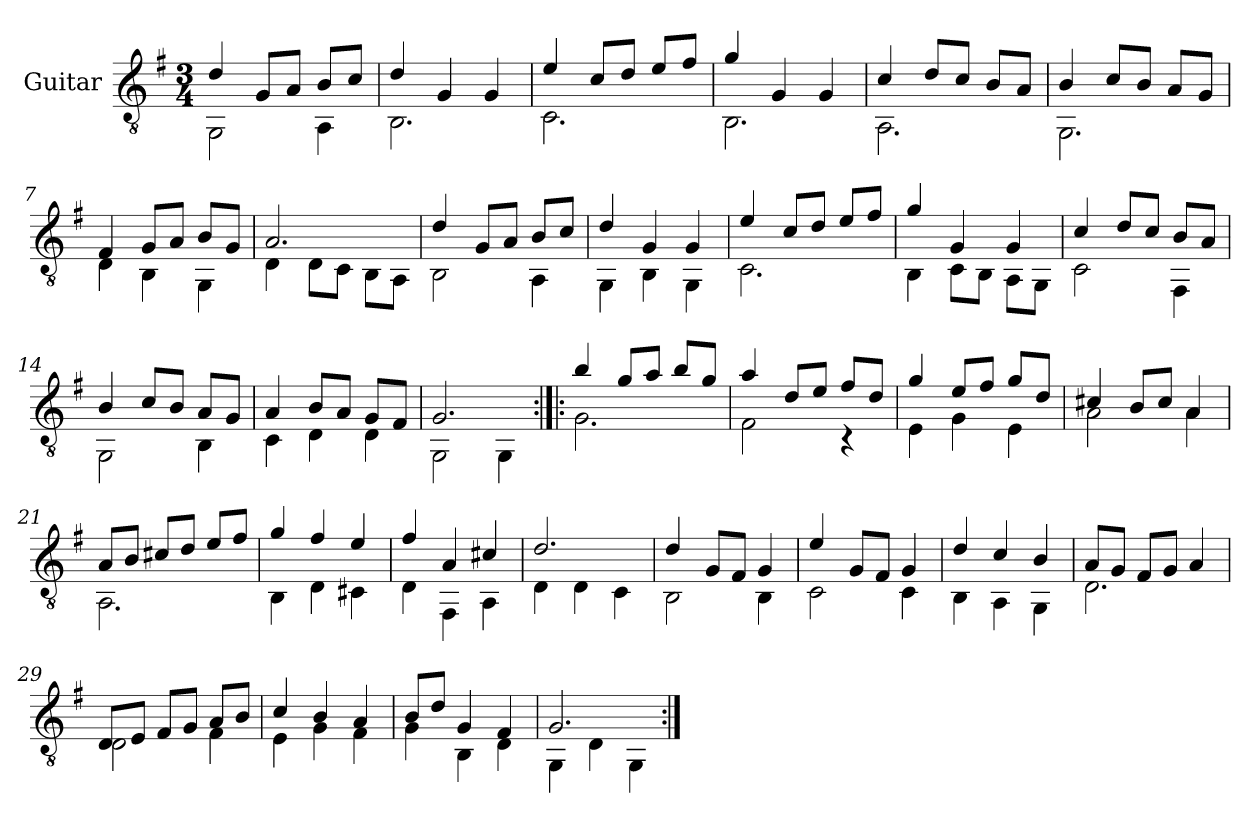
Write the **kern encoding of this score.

**kern
*part1
*staff1
*I"Guitar
*clefGv2
*k[f#]
*G:
*M3/4
=1
*^
4d/	2GG\
8G/L	.
8A/J	.
8B/L	4AA\
8c/J	.
=2	=2
4d/	2.BB\
4G/	.
4G/	.
=3	=3
4e/	2.C\
8c/L	.
8d/J	.
8e/L	.
8f#/J	.
=4	=4
4g/	2.BB\
4G/	.
4G/	.
=5	=5
4c/	2.AA\
8d/L	.
8c/J	.
8B/L	.
8A/J	.
=6	=6
4B/	2.GG\
8c/L	.
8B/J	.
8A/L	.
8G/J	.
!!LO:LB:g=z	!!
=7	=7
4F#/	4D\
8G/L	4BB\
8A/J	.
8B/L	4GG\
8G/J	.
=8	=8
2.A/	4D\
.	8D\L
.	8C\J
.	8BB\L
.	8AA\J
=9	=9
4d/	2BB\
8G/L	.
8A/J	.
8B/L	4AA\
8c/J	.
=10	=10
4d/	4GG\
4G/	4BB\
4G/	4GG\
=11	=11
4e/	2.C\
8c/L	.
8d/J	.
8e/L	.
8f#/J	.
=12	=12
4g/	4BB\
4G/	8C\L
.	8BB\J
4G/	8AA\L
.	8GG\J
!!LO:LB:g=z	!!
=13	=13
4c/	2C\
8d/L	.
8c/J	.
8B/L	4FF#\
8A/J	.
=14	=14
4B/	2GG\
8c/L	.
8B/J	.
8A/L	4BB\
8G/J	.
=15	=15
4A/	4C\
8B/L	4D\
8A/J	.
8G/L	4D\
8F#/J	.
=16	=16
2.G/	2GG\
.	4GG\
!!LO:LB:g=z	!!
=17:|!|:	=17:|!|:
4b/	2.G\
8g/L	.
8a/J	.
8b/L	.
8g/J	.
=18	=18
4a/	2F#\
8d/L	.
8e/J	.
8f#/L	4r
8d/J	.
=19	=19
4g/	4E\
8e/L	4G\
8f#/J	.
8g/L	4E\
8d/J	.
=20	=20
4c#X/	2A\
8B/L	.
8c#/J	.
4A/	4A\
=21	=21
8A/L	2.AA\
8B/J	.
8c#X/L	.
8d/J	.
8e/L	.
8f#/J	.
=22	=22
4g/	4BB\
4f#/	4D\
4e/	4C#X\
!!LO:LB:g=z	!!
=23	=23
4f#/	4D\
4A/	4FF#\
4c#X/	4AA\
=24	=24
2.d/	4D\
.	4D\
.	4C\
=25	=25
4d/	2BB\
8G/L	.
8F#/J	.
4G/	4BB\
=26	=26
4e/	2C\
8G/L	.
8F#/J	.
4G/	4C\
=27	=27
4d/	4BB\
4c/	4AA\
4B/	4GG\
=28	=28
8A/L	2.D\
8G/J	.
8F#/L	.
8G/J	.
4A/	.
=29	=29
8D/L	2D\
8E/J	.
8F#/L	.
8G/J	.
8A/L	4F#\
8B/J	.
!!LO:LB:g=z	!!
=30	=30
4c/	4E\
4B/	4G\
4A/	4F#\
=31	=31
8B/L	4G\
8d/J	.
4G/	4BB\
4F#/	4D\
=32	=32
2.G/	4GG\
.	4D\
.	4GG\
*v	*v
=:|!
*-
